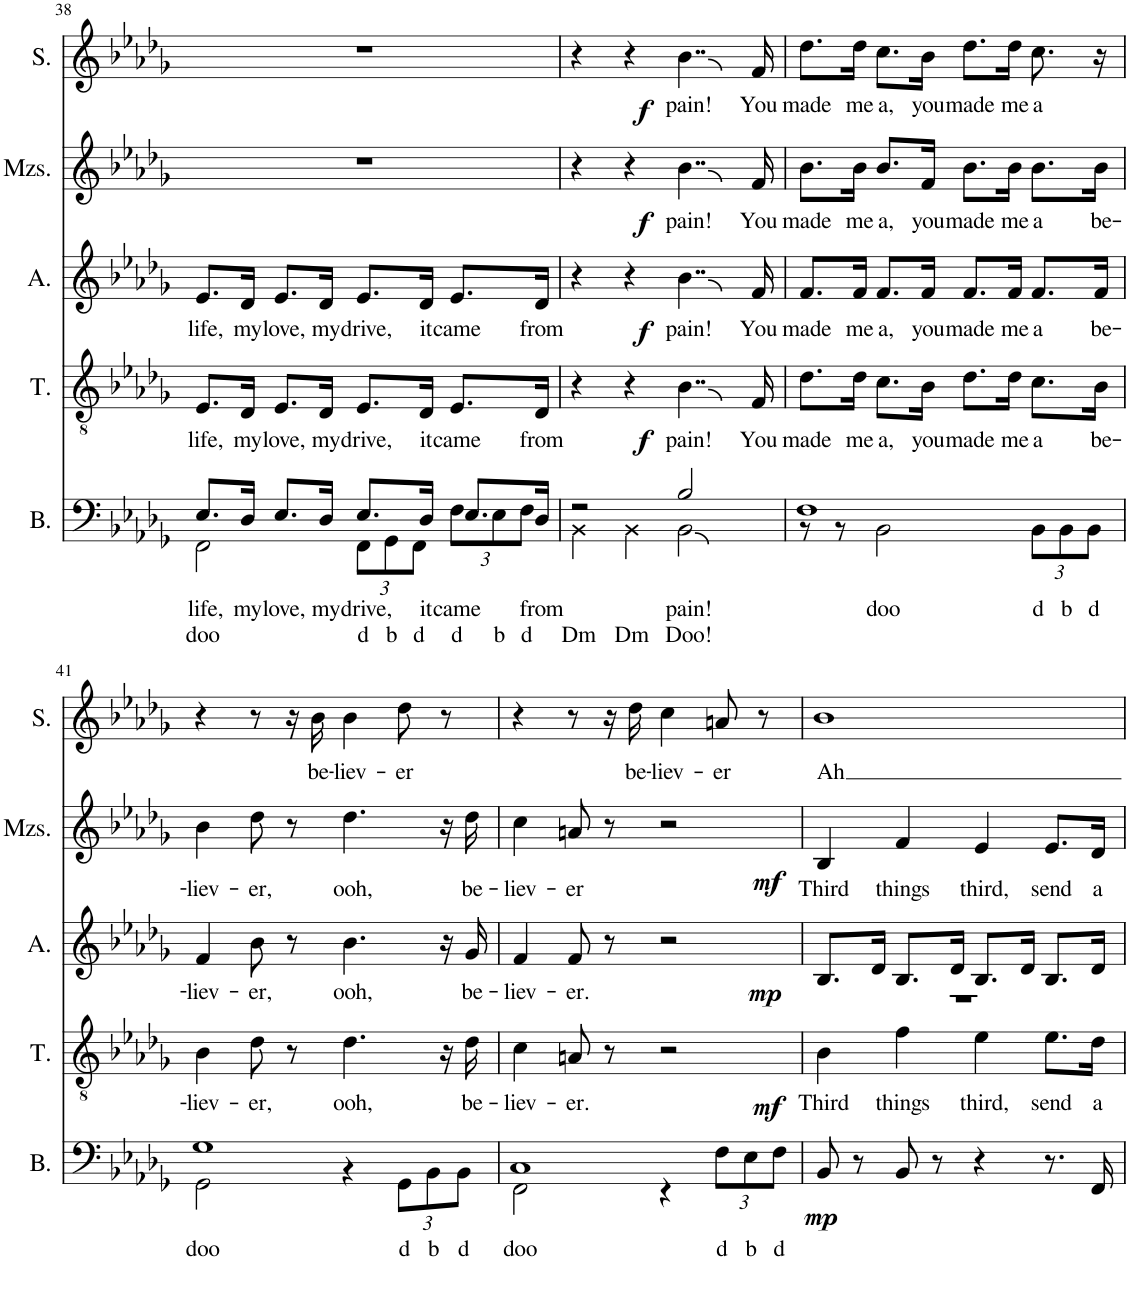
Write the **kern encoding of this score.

**kern	**text	**text	**dynam	**kern	**text	**dynam	**kern	**text	**dynam	**kern	**text	**dynam	**kern	**text	**dynam
*part5	*part5	*part5	*part5	*part4	*part4	*part4	*part3	*part3	*part3	*part2	*part2	*part2	*part1	*part1	*part1
*staff5	*staff5	*staff5	*staff5	*staff4	*staff4	*staff4	*staff3	*staff3	*staff3	*staff2	*staff2	*staff2	*staff1	*staff1	*staff1
*I"Bass	*	*	*	*I"Tenor	*	*	*I"Alt	*	*	*I"Mezzosopran	*	*	*I"Sopran	*	*
*I'B.	*	*	*	*I'T.	*	*	*I'A.	*	*	*I'Mzs.	*	*	*I'S.	*	*
!!LO:PB:g=z
*clefF4	*	*	*	*clefGv2	*	*	*clefG2	*	*	*clefG2	*	*	*clefG2	*	*
*k[b-e-a-d-g-]	*	*	*	*k[b-e-a-d-g-]	*	*	*k[b-e-a-d-g-]	*	*	*k[b-e-a-d-g-]	*	*	*k[b-e-a-d-g-]	*	*
*M4/4	*	*	*	*M4/4	*	*	*M4/4	*	*	*M4/4	*	*	*M4/4	*	*
=38	=38	=38	=38	=38	=38	=38	=38	=38	=38	=38	=38	=38	=38	=38	=38
!	!LO:LY:b	!	!	!	!	!	!	!	!	!	!	!	!	!	!
*^	*	*	*	*	*	*	*	*	*	*	*	*	*	*	*
!	!	!	!LO:LY:b	!	!	!LO:LY:b	!	!	!LO:LY:b	!	!	!	!	!	!	!
8.E-/L	2FF\	.	doo	.	8.E-/L	life,	.	8.e-/L	life,	.	1r	.	.	1r	.	.
!	!	!LO:LY:b	!	!	!	!LO:LY:b	!	!	!LO:LY:b	!	!	!	!	!	!	!
16D-/Jk	.	my	.	.	16D-/Jk	my	.	16d-/Jk	my	.	.	.	.	.	.	.
!	!	!LO:LY:b	!	!	!	!LO:LY:b	!	!	!LO:LY:b	!	!	!	!	!	!	!
8.E-/L	.	love,	.	.	8.E-/L	love,	.	8.e-/L	love,	.	.	.	.	.	.	.
!	!	!LO:LY:b	!	!	!	!LO:LY:b	!	!	!LO:LY:b	!	!	!	!	!	!	!
16D-/Jk	.	my	.	.	16D-/Jk	my	.	16d-/Jk	my	.	.	.	.	.	.	.
!	!	!LO:LY:b	!	!	!	!	!	!	!	!	!	!	!	!	!	!
*	*Xbrackettup	*	*	*	*	*	*	*	*	*	*	*	*	*	*	*
!	!	!	!LO:LY:b	!	!	!LO:LY:b	!	!	!LO:LY:b	!	!	!	!	!	!	!
8.E-/L	12FF\L	.	d	.	8.E-/L	drive,	.	8.e-/L	drive,	.	.	.	.	.	.	.
!	!	!	!LO:LY:b	!	!	!	!	!	!	!	!	!	!	!	!	!
.	12GG-\	.	b	.	.	.	.	.	.	.	.	.	.	.	.	.
!	!	!	!LO:LY:b	!	!	!	!	!	!	!	!	!	!	!	!	!
.	12FF\J	.	d	.	.	.	.	.	.	.	.	.	.	.	.	.
!	!	!LO:LY:b	!	!	!	!LO:LY:b	!	!	!LO:LY:b	!	!	!	!	!	!	!
16D-/Jk	.	it	.	.	16D-/Jk	it	.	16d-/Jk	it	.	.	.	.	.	.	.
!	!	!LO:LY:b	!	!	!	!	!	!	!	!	!	!	!	!	!	!
!	!	!	!LO:LY:b	!	!	!LO:LY:b	!	!	!LO:LY:b	!	!	!	!	!	!	!
8.E-/L	12F\L	.	d	.	8.E-/L	came	.	8.e-/L	came	.	.	.	.	.	.	.
!	!	!	!LO:LY:b	!	!	!	!	!	!	!	!	!	!	!	!	!
.	12E-\	.	b	.	.	.	.	.	.	.	.	.	.	.	.	.
!	!	!	!LO:LY:b	!	!	!	!	!	!	!	!	!	!	!	!	!
.	12F\J	.	d	.	.	.	.	.	.	.	.	.	.	.	.	.
!	!	!LO:LY:b	!	!	!	!LO:LY:b	!	!	!LO:LY:b	!	!	!	!	!	!	!
16D-/Jk	.	from	.	.	16D-/Jk	from	.	16d-/Jk	from	.	.	.	.	.	.	.
=39	=39	=39	=39	=39	=39	=39	=39	=39	=39	=39	=39	=39	=39	=39	=39	=39
!	!	!	!LO:LY:b	!	!	!	!	!	!	!	!	!	!	!	!	!
2r	4BB-\	.	Dm	.	4r	.	.	4r	.	.	4r	.	.	4r	.	.
!	!	!	!LO:LY:b	!	!	!	!	!	!	!	!	!	!	!	!	!
.	4BB-\	.	Dm	.	4r	.	.	4r	.	.	4r	.	.	4r	.	.
!	!	!LO:LY:b	!	!	!	!	!	!	!	!	!	!	!	!	!	!
!	!	!	!LO:LY:b	!	!	!LO:LY:b	!LO:DY:b	!	!LO:LY:b	!LO:DY:b	!	!LO:LY:b	!LO:DY:b	!	!LO:LY:b	!LO:DY:b
2B-/	2BB-\	.	Doo!	.	4..B-\	pain!	f	4..b-\	pain!	f	4..b-\	pain!	f	4..b-\	pain!	f
!	!	!	!	!	!	!LO:LY:b	!	!	!LO:LY:b	!	!	!LO:LY:b	!	!	!LO:LY:b	!
.	.	.	.	.	16F/	You	.	16f/	You	.	16f/	You	.	16f/	You	.
=40	=40	=40	=40	=40	=40	=40	=40	=40	=40	=40	=40	=40	=40	=40	=40	=40
!	!	!	!	!	!	!LO:LY:b	!	!	!LO:LY:b	!	!	!LO:LY:b	!	!	!LO:LY:b	!
1F	8r	.	.	.	8.d-\L	made	.	8.f/L	made	.	8.b-\L	made	.	8.dd-\L	made	.
.	8r	.	.	.	.	.	.	.	.	.	.	.	.	.	.	.
!	!	!	!	!	!	!LO:LY:b	!	!	!LO:LY:b	!	!	!LO:LY:b	!	!	!LO:LY:b	!
.	.	.	.	.	16d-\Jk	me	.	16f/Jk	me	.	16b-\Jk	me	.	16dd-\Jk	me	.
!	!	!LO:LY:b	!	!	!	!LO:LY:b	!	!	!LO:LY:b	!	!	!LO:LY:b	!	!	!LO:LY:b	!
.	2BB-\	doo	.	.	8.c\L	a,	.	8.f/L	a,	.	8.b-/L	a,	.	8.cc\L	a,	.
!	!	!	!	!	!	!LO:LY:b	!	!	!LO:LY:b	!	!	!LO:LY:b	!	!	!LO:LY:b	!
.	.	.	.	.	16B-\Jk	you	.	16f/Jk	you	.	16f/Jk	you	.	16b-\Jk	you	.
!	!	!	!	!	!	!LO:LY:b	!	!	!LO:LY:b	!	!	!LO:LY:b	!	!	!LO:LY:b	!
.	.	.	.	.	8.d-\L	made	.	8.f/L	made	.	8.b-\L	made	.	8.dd-\L	made	.
!	!	!	!	!	!	!LO:LY:b	!	!	!LO:LY:b	!	!	!LO:LY:b	!	!	!LO:LY:b	!
.	.	.	.	.	16d-\Jk	me	.	16f/Jk	me	.	16b-\Jk	me	.	16dd-\Jk	me	.
!	!	!LO:LY:b	!	!	!	!LO:LY:b	!	!	!LO:LY:b	!	!	!LO:LY:b	!	!	!LO:LY:b	!
.	12BB-\L	d	.	.	8.c\L	a	.	8.f/L	a	.	8.b-\L	a	.	8.cc\	a	.
!	!	!LO:LY:b	!	!	!	!	!	!	!	!	!	!	!	!	!	!
.	12BB-\	b	.	.	.	.	.	.	.	.	.	.	.	.	.	.
!	!	!LO:LY:b	!	!	!	!	!	!	!	!	!	!	!	!	!	!
.	12BB-\J	d	.	.	.	.	.	.	.	.	.	.	.	.	.	.
!	!	!	!	!	!	!LO:LY:b	!	!	!LO:LY:b	!	!	!LO:LY:b	!	!	!	!
.	.	.	.	.	16B-\Jk	be-	.	16f/Jk	be-	.	16b-\Jk	be-	.	16r	.	.
!!LO:LB:g=z
=41	=41	=41	=41	=41	=41	=41	=41	=41	=41	=41	=41	=41	=41	=41	=41	=41
!	!	!LO:LY:b	!	!	!	!LO:LY:b	!	!	!LO:LY:b	!	!	!LO:LY:b	!	!	!	!
1G-	2GG-\	doo	.	.	4B-\	-liev-	.	4f/	-liev-	.	4b-\	-liev-	.	4r	.	.
!	!	!	!	!	!	!LO:LY:b	!	!	!LO:LY:b	!	!	!LO:LY:b	!	!	!	!
.	.	.	.	.	8d-\	-er,	.	8b-\	-er,	.	8dd-\	-er,	.	8r	.	.
.	.	.	.	.	8r	.	.	8r	.	.	8r	.	.	16r	.	.
!	!	!	!	!	!	!	!	!	!	!	!	!	!	!	!LO:LY:b	!
.	.	.	.	.	.	.	.	.	.	.	.	.	.	16b-\	be-	.
!	!	!	!	!	!	!LO:LY:b	!	!	!LO:LY:b	!	!	!LO:LY:b	!	!	!LO:LY:b	!
.	4r	.	.	.	4.d-\	ooh,	.	4.b-\	ooh,	.	4.dd-\	ooh,	.	4b-\	-liev-	.
!	!	!LO:LY:b	!	!	!	!	!	!	!	!	!	!	!	!	!LO:LY:b	!
.	12GG-\L	d	.	.	.	.	.	.	.	.	.	.	.	8dd-\	-er	.
!	!	!LO:LY:b	!	!	!	!	!	!	!	!	!	!	!	!	!	!
.	12BB-\	b	.	.	.	.	.	.	.	.	.	.	.	.	.	.
.	.	.	.	.	16r	.	.	16r	.	.	16r	.	.	8r	.	.
!	!	!LO:LY:b	!	!	!	!	!	!	!	!	!	!	!	!	!	!
.	12BB-\J	d	.	.	.	.	.	.	.	.	.	.	.	.	.	.
!	!	!	!	!	!	!LO:LY:b	!	!	!LO:LY:b	!	!	!LO:LY:b	!	!	!	!
.	.	.	.	.	16d-\	be-	.	16g-/	be-	.	16dd-\	be-	.	.	.	.
=42	=42	=42	=42	=42	=42	=42	=42	=42	=42	=42	=42	=42	=42	=42	=42	=42
!	!	!LO:LY:b	!	!	!	!LO:LY:b	!	!	!LO:LY:b	!	!	!LO:LY:b	!	!	!	!
1C	2FF\	doo	.	.	4c\	-liev-	.	4f/	-liev-	.	4cc\	-liev-	.	4r	.	.
!	!	!	!	!	!	!LO:LY:b	!	!	!LO:LY:b	!	!	!LO:LY:b	!	!	!	!
.	.	.	.	.	8An/	-er.	.	8f/	-er.	.	8an/	-er	.	8r	.	.
.	.	.	.	.	8r	.	.	8r	.	.	8r	.	.	16r	.	.
!	!	!	!	!	!	!	!	!	!	!	!	!	!	!	!LO:LY:b	!
.	.	.	.	.	.	.	.	.	.	.	.	.	.	16dd-\	be-	.
!	!	!	!	!	!	!	!	!	!	!	!	!	!	!	!LO:LY:b	!
.	4r	.	.	.	2r	.	.	2r	.	.	2r	.	.	4cc\	-liev-	.
!	!	!LO:LY:b	!	!	!	!	!	!	!	!	!	!	!	!	!LO:LY:b	!
.	12F\L	d	.	.	.	.	.	.	.	.	.	.	.	8an/	-er	.
!	!	!LO:LY:b	!	!	!	!	!	!	!	!	!	!	!	!	!	!
.	12E-\	b	.	.	.	.	.	.	.	.	.	.	.	.	.	.
.	.	.	.	.	.	.	.	.	.	.	.	.	.	8r	.	.
!	!	!LO:LY:b	!	!	!	!	!	!	!	!	!	!	!	!	!	!
.	12F\J	d	.	.	.	.	.	.	.	.	.	.	.	.	.	.
=43	=43	=43	=43	=43	=43	=43	=43	=43	=43	=43	=43	=43	=43	=43	=43	=43
!	!	!	!	!LO:DY:b	!	!LO:LY:b	!LO:DY:b	!	!	!LO:DY:b	!	!LO:LY:b	!LO:DY:b	!	!LO:LY:b	!
*v	*v	*	*	*	*	*	*	*^	*	*	*	*	*	*	*	*
8BB-/	.	.	mp	4B-\	Third	mf	8.B-/L	1r	.	mp	4B-/	Third	mf	1b-	Ah	.
8r	.	.	.	.	.	.	.	.	.	.	.	.	.	.	.	.
.	.	.	.	.	.	.	16d-/Jk	.	.	.	.	.	.	.	.	.
!	!	!	!	!	!LO:LY:b	!	!	!	!	!	!	!LO:LY:b	!	!	!	!
8BB-/	.	.	.	4f\	things	.	8.B-/L	.	.	.	4f/	things	.	.	.	.
8r	.	.	.	.	.	.	.	.	.	.	.	.	.	.	.	.
.	.	.	.	.	.	.	16d-/Jk	.	.	.	.	.	.	.	.	.
!	!	!	!	!	!LO:LY:b	!	!	!	!	!	!	!LO:LY:b	!	!	!	!
4r	.	.	.	4e-\	third,	.	8.B-/L	.	.	.	4e-/	third,	.	.	.	.
.	.	.	.	.	.	.	16d-/Jk	.	.	.	.	.	.	.	.	.
!	!	!	!	!	!LO:LY:b	!	!	!	!	!	!	!LO:LY:b	!	!	!	!
8.r	.	.	.	8.e-\L	send	.	8.B-/L	.	.	.	8.e-/L	send	.	.	.	.
!	!	!	!	!	!LO:LY:b	!	!	!	!	!	!	!LO:LY:b	!	!	!	!
16FF/	.	.	.	16d-\Jk	a	.	16d-/Jk	.	.	.	16d-/Jk	a	.	.	.	.
*	*	*	*	*	*	*	*v	*v	*	*	*	*	*	*	*	*
=	=	=	=	=	=	=	=	=	=	=	=	=	=	=	=
*-	*-	*-	*-	*-	*-	*-	*-	*-	*-	*-	*-	*-	*-	*-	*-
